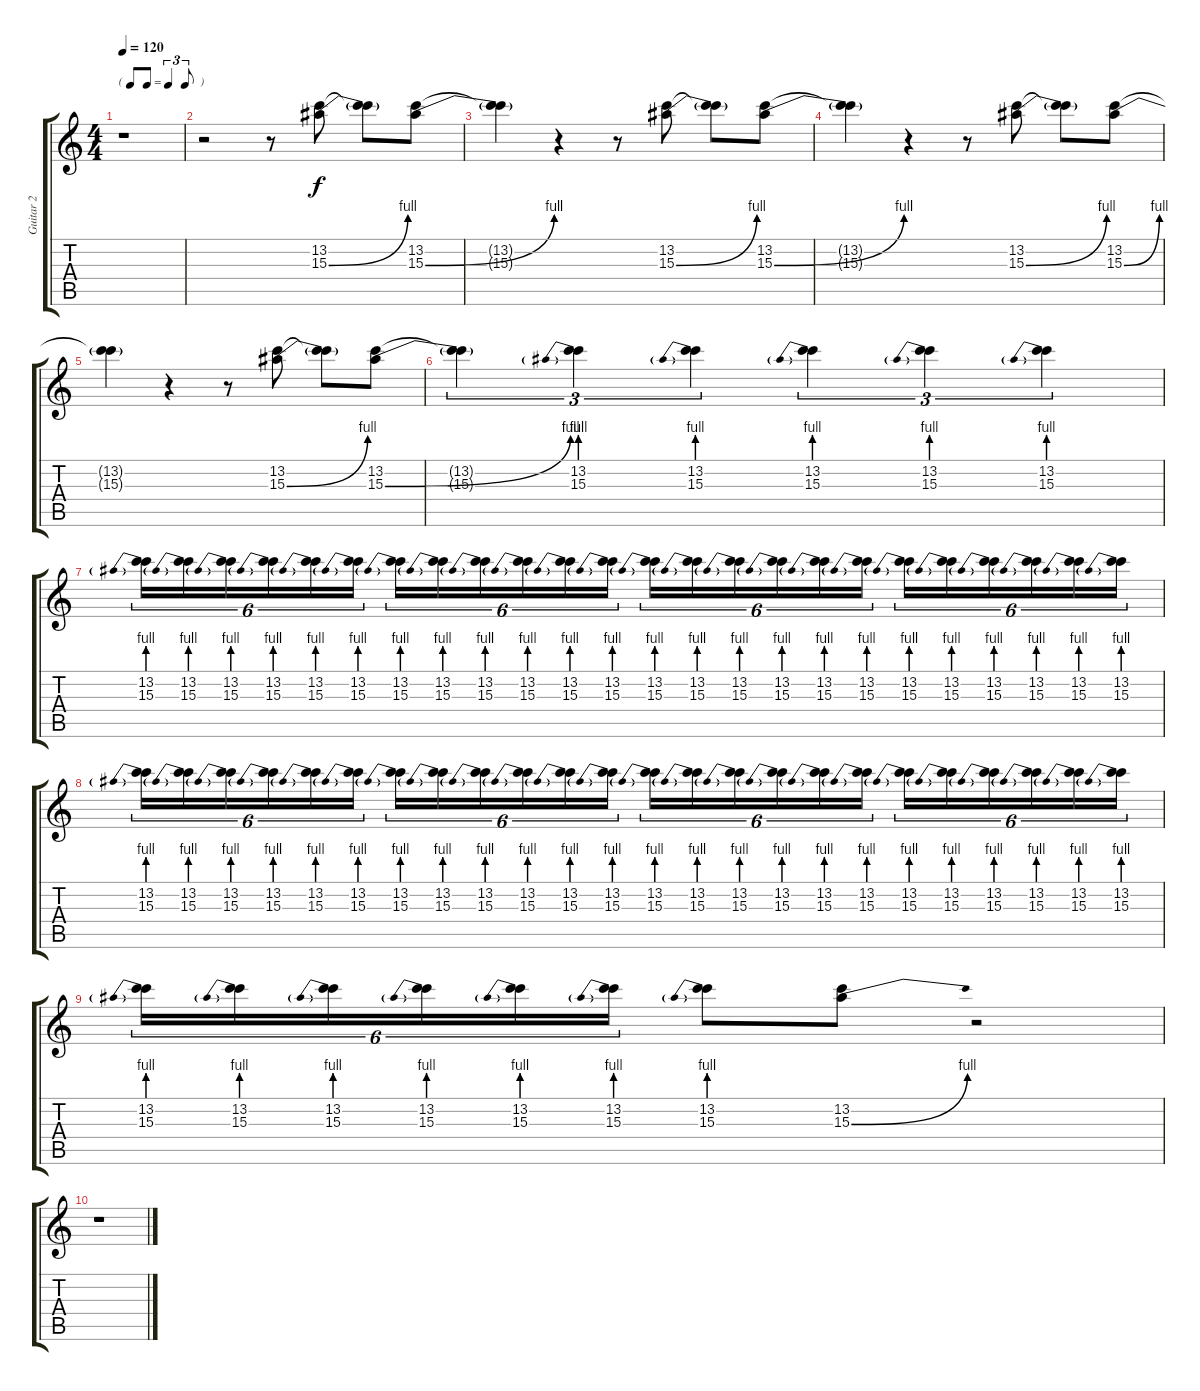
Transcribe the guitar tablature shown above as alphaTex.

\track ("Guitar 2" "Guitar 2") {instrument overdrivenguitar}
\staff {score tabs}
\tuning (E4 B3 G3 D3 A2 E2) {hide}
\ts (4 4)
\tf triplet8th
\tempo 120
\clef g2
\ks c
r.1{dy f} |
r.2 r.8 (13.2 15.3{be (bend 0 0 60 4)}).8 (13.2{t} 15.3{t}).8 (13.2 15.3{be (bend 0 0 60 4)}).8 |
(13.2{t} 15.3{t}).4 r.4 r.8 (13.2 15.3{be (bend 0 0 60 4)}).8 (13.2{t} 15.3{t}).8 (13.2 15.3{be (bend 0 0 60 4)}).8 |
(13.2{t} 15.3{t}).4 r.4 r.8 (13.2 15.3{be (bend 0 0 60 4)}).8 (13.2{t} 15.3{t}).8 (13.2 15.3{be (bend 0 0 60 4)}).8 |
(13.2{t} 15.3{t}).4 r.4 r.8 (13.2 15.3{be (bend 0 0 60 4)}).8 (13.2{t} 15.3{t}).8 (13.2 15.3{be (bend 0 0 60 4)}).8 |
(13.2{t} 15.3{t}).4{tu (3 2)} (13.2 15.3{be (prebend 0 4 60 4)}).4{tu (3 2)} (13.2 15.3{be (prebend 0 4 60 4)}).4{tu (3 2)} (13.2 15.3{be (prebend 0 4 60 4)}).4{tu (3 2)} (13.2 15.3{be (prebend 0 4 60 4)}).4{tu (3 2)} (13.2 15.3{be (prebend 0 4 60 4)}).4{tu (3 2)} |
(13.2 15.3{be (prebend 0 4 60 4)}).16{tu (6 4)} (13.2 15.3{be (prebend 0 4 60 4)}).16{tu (6 4)} (13.2 15.3{be (prebend 0 4 60 4)}).16{tu (6 4)} (13.2 15.3{be (prebend 0 4 60 4)}).16{tu (6 4)} (13.2 15.3{be (prebend 0 4 60 4)}).16{tu (6 4)} (13.2 15.3{be (prebend 0 4 60 4)}).16{tu (6 4)} (13.2 15.3{be (prebend 0 4 60 4)}).16{tu (6 4)} (13.2 15.3{be (prebend 0 4 60 4)}).16{tu (6 4)} (13.2 15.3{be (prebend 0 4 60 4)}).16{tu (6 4)} (13.2 15.3{be (prebend 0 4 60 4)}).16{tu (6 4)} (13.2 15.3{be (prebend 0 4 60 4)}).16{tu (6 4)} (13.2 15.3{be (prebend 0 4 60 4)}).16{tu (6 4)} (13.2 15.3{be (prebend 0 4 60 4)}).16{tu (6 4)} (13.2 15.3{be (prebend 0 4 60 4)}).16{tu (6 4)} (13.2 15.3{be (prebend 0 4 60 4)}).16{tu (6 4)} (13.2 15.3{be (prebend 0 4 60 4)}).16{tu (6 4)} (13.2 15.3{be (prebend 0 4 60 4)}).16{tu (6 4)} (13.2 15.3{be (prebend 0 4 60 4)}).16{tu (6 4)} (13.2 15.3{be (prebend 0 4 60 4)}).16{tu (6 4)} (13.2 15.3{be (prebend 0 4 60 4)}).16{tu (6 4)} (13.2 15.3{be (prebend 0 4 60 4)}).16{tu (6 4)} (13.2 15.3{be (prebend 0 4 60 4)}).16{tu (6 4)} (13.2 15.3{be (prebend 0 4 60 4)}).16{tu (6 4)} (13.2 15.3{be (prebend 0 4 60 4)}).16{tu (6 4)} |
(13.2 15.3{be (prebend 0 4 60 4)}).16{tu (6 4)} (13.2 15.3{be (prebend 0 4 60 4)}).16{tu (6 4)} (13.2 15.3{be (prebend 0 4 60 4)}).16{tu (6 4)} (13.2 15.3{be (prebend 0 4 60 4)}).16{tu (6 4)} (13.2 15.3{be (prebend 0 4 60 4)}).16{tu (6 4)} (13.2 15.3{be (prebend 0 4 60 4)}).16{tu (6 4)} (13.2 15.3{be (prebend 0 4 60 4)}).16{tu (6 4)} (13.2 15.3{be (prebend 0 4 60 4)}).16{tu (6 4)} (13.2 15.3{be (prebend 0 4 60 4)}).16{tu (6 4)} (13.2 15.3{be (prebend 0 4 60 4)}).16{tu (6 4)} (13.2 15.3{be (prebend 0 4 60 4)}).16{tu (6 4)} (13.2 15.3{be (prebend 0 4 60 4)}).16{tu (6 4)} (13.2 15.3{be (prebend 0 4 60 4)}).16{tu (6 4)} (13.2 15.3{be (prebend 0 4 60 4)}).16{tu (6 4)} (13.2 15.3{be (prebend 0 4 60 4)}).16{tu (6 4)} (13.2 15.3{be (prebend 0 4 60 4)}).16{tu (6 4)} (13.2 15.3{be (prebend 0 4 60 4)}).16{tu (6 4)} (13.2 15.3{be (prebend 0 4 60 4)}).16{tu (6 4)} (13.2 15.3{be (prebend 0 4 60 4)}).16{tu (6 4)} (13.2 15.3{be (prebend 0 4 60 4)}).16{tu (6 4)} (13.2 15.3{be (prebend 0 4 60 4)}).16{tu (6 4)} (13.2 15.3{be (prebend 0 4 60 4)}).16{tu (6 4)} (13.2 15.3{be (prebend 0 4 60 4)}).16{tu (6 4)} (13.2 15.3{be (prebend 0 4 60 4)}).16{tu (6 4)} |
(13.2 15.3{be (prebend 0 4 60 4)}).16{tu (6 4)} (13.2 15.3{be (prebend 0 4 60 4)}).16{tu (6 4)} (13.2 15.3{be (prebend 0 4 60 4)}).16{tu (6 4)} (13.2 15.3{be (prebend 0 4 60 4)}).16{tu (6 4)} (13.2 15.3{be (prebend 0 4 60 4)}).16{tu (6 4)} (13.2 15.3{be (prebend 0 4 60 4)}).16{tu (6 4)} (13.2 15.3{be (prebend 0 4 60 4)}).8 (13.2 15.3{be (bend 0 0 60 4)}).8 r.2 |
r.1
